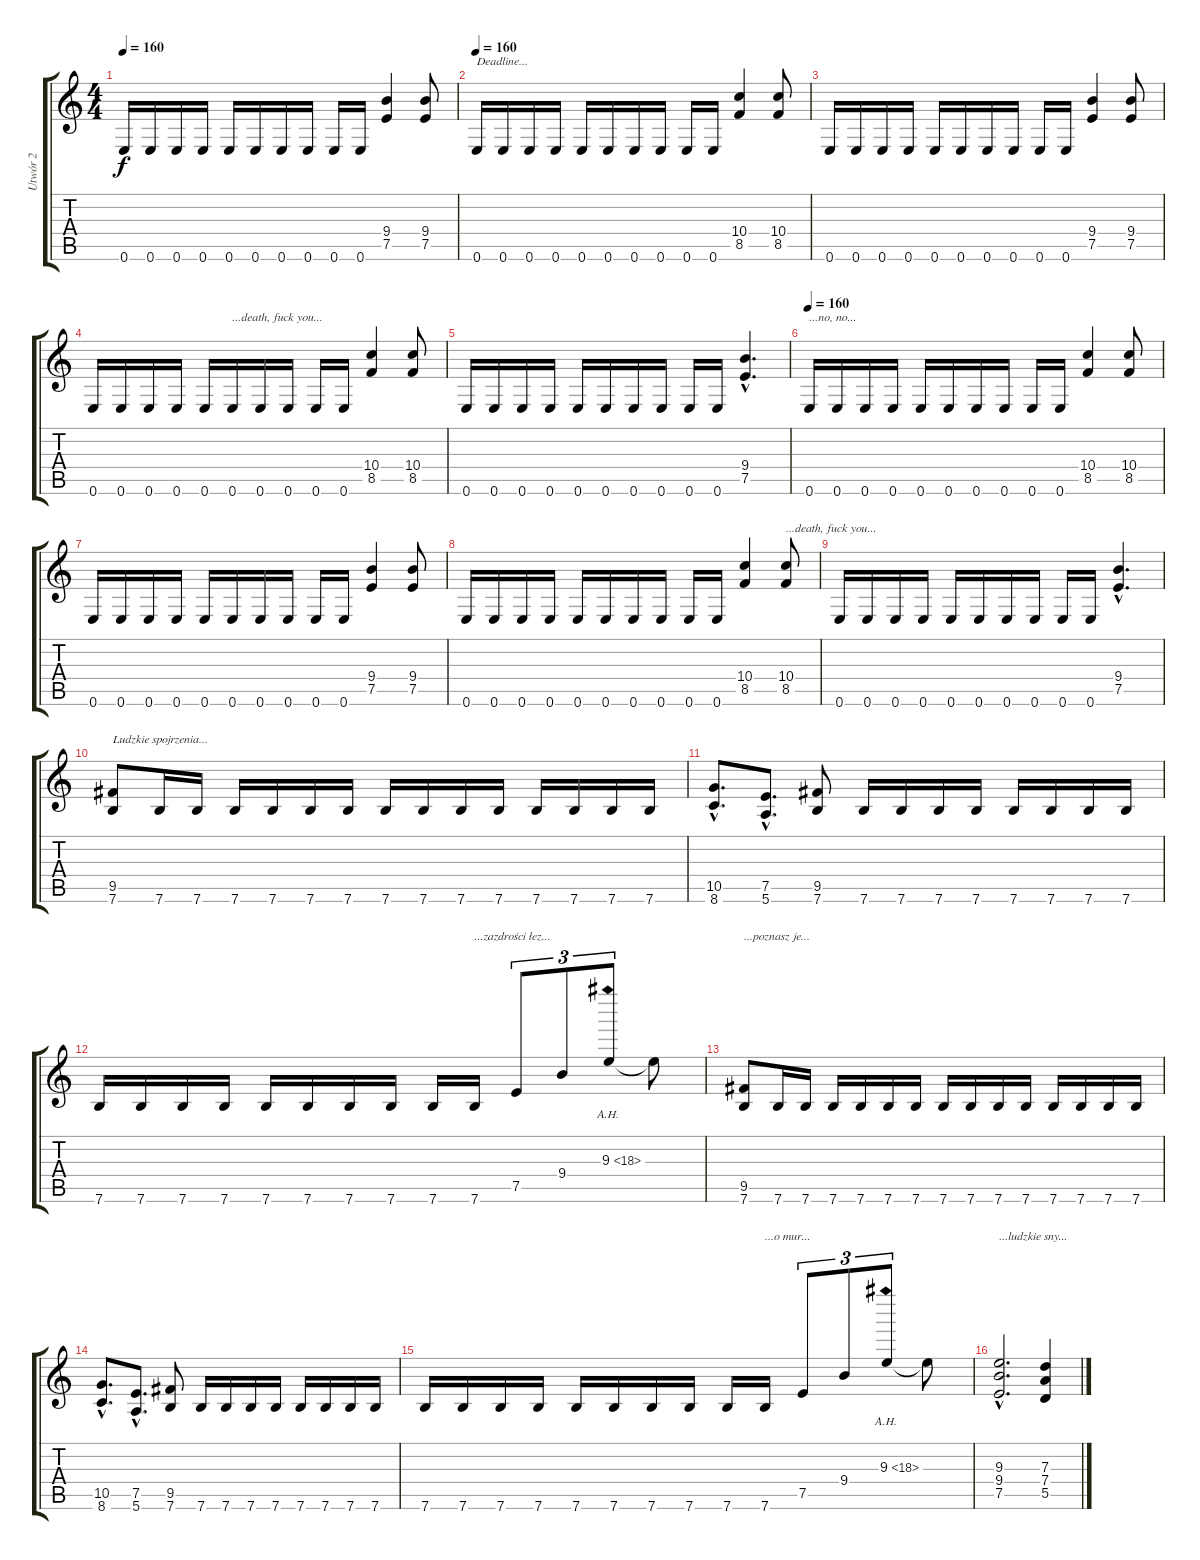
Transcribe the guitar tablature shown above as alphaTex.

\track ("Utwór 2" "Utwór 2") {instrument distortionguitar}
\staff {score tabs}
\tuning (E4 B3 G3 D3 A2 E2) {hide}
\ts (4 4)
\tempo 160
\clef g2
\ks c
0.6.16{dy f} 0.6.16 0.6.16 0.6.16 0.6.16 0.6.16 0.6.16 0.6.16 0.6.16 0.6.16 (9.4 7.5).4 (9.4 7.5).8 |
\tempo 160
0.6.16{txt "Deadline..."} 0.6.16 0.6.16 0.6.16 0.6.16 0.6.16 0.6.16 0.6.16 0.6.16 0.6.16 (10.4 8.5).4 (10.4 8.5).8 |
0.6.16 0.6.16 0.6.16 0.6.16 0.6.16 0.6.16 0.6.16 0.6.16 0.6.16 0.6.16 (9.4 7.5).4 (9.4 7.5).8 |
0.6.16 0.6.16 0.6.16 0.6.16 0.6.16 0.6.16{txt "...death, fuck you..."} 0.6.16 0.6.16 0.6.16 0.6.16 (10.4 8.5).4 (10.4 8.5).8 |
0.6.16 0.6.16 0.6.16 0.6.16 0.6.16 0.6.16 0.6.16 0.6.16 0.6.16 0.6.16 (9.4{hac} 7.5{hac}).4{d} |
\tempo 160
0.6.16{txt "...no, no..."} 0.6.16 0.6.16 0.6.16 0.6.16 0.6.16 0.6.16 0.6.16 0.6.16 0.6.16 (10.4 8.5).4 (10.4 8.5).8 |
0.6.16 0.6.16 0.6.16 0.6.16 0.6.16 0.6.16 0.6.16 0.6.16 0.6.16 0.6.16 (9.4 7.5).4 (9.4 7.5).8 |
0.6.16 0.6.16 0.6.16 0.6.16 0.6.16 0.6.16 0.6.16 0.6.16 0.6.16 0.6.16 (10.4 8.5).4 (10.4 8.5).8{txt "...death, fuck you..."} |
0.6.16 0.6.16 0.6.16 0.6.16 0.6.16 0.6.16 0.6.16 0.6.16 0.6.16 0.6.16 (9.4{hac} 7.5{hac}).4{d} |
(9.5 7.6).8{txt "Ludzkie spojrzenia..."} 7.6.16 7.6.16 7.6.16 7.6.16 7.6.16 7.6.16 7.6.16 7.6.16 7.6.16 7.6.16 7.6.16 7.6.16 7.6.16 7.6.16 |
(10.5{hac} 8.6{hac}).8{d} (7.5{hac} 5.6{hac}).8{d} (9.5 7.6).8 7.6.16 7.6.16 7.6.16 7.6.16 7.6.16 7.6.16 7.6.16 7.6.16 |
7.6.16 7.6.16 7.6.16 7.6.16 7.6.16 7.6.16 7.6.16 7.6.16 7.6.16 7.6.16{txt "...zazdrości łez..."} 7.5.8{tu (3 2)} 9.4.8{tu (3 2)} 9.3{ah 9}.8{tu (3 2)} 9.3{t}.8 |
(9.5 7.6).8{txt "...poznasz je..."} 7.6.16 7.6.16 7.6.16 7.6.16 7.6.16 7.6.16 7.6.16 7.6.16 7.6.16 7.6.16 7.6.16 7.6.16 7.6.16 7.6.16 |
(10.5{hac} 8.6{hac}).8{d} (7.5{hac} 5.6{hac}).8{d} (9.5 7.6).8 7.6.16 7.6.16 7.6.16 7.6.16 7.6.16 7.6.16 7.6.16 7.6.16 |
7.6.16 7.6.16 7.6.16 7.6.16 7.6.16 7.6.16 7.6.16 7.6.16 7.6.16 7.6.16{txt "...o mur..."} 7.5.8{tu (3 2)} 9.4.8{tu (3 2)} 9.3{ah 9}.8{tu (3 2)} 9.3{t}.8 |
(9.3{hac} 9.4{hac} 7.5{hac}).2{d txt "...ludzkie sny..."} (7.3 7.4 5.5).4
